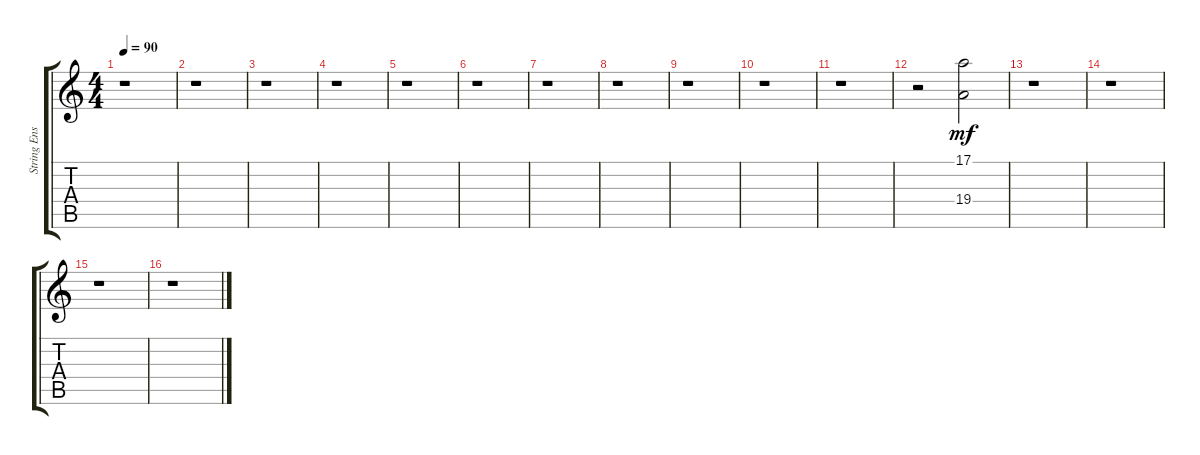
\track ("String Ensemble" "String Ens") {instrument stringensemble2}
\staff {score tabs}
\tuning (E4 B3 G3 D3 A2 E2) {hide}
\ts (4 4)
\tempo 90
\clef g2
\ks c
r.1{dy mf} |
r.1 |
r.1 |
r.1 |
r.1 |
r.1 |
r.1 |
r.1 |
r.1 |
r.1 |
r.1 |
r.2 (17.1 19.4).2{volume 8} |
r.1 |
r.1 |
r.1 |
r.1
